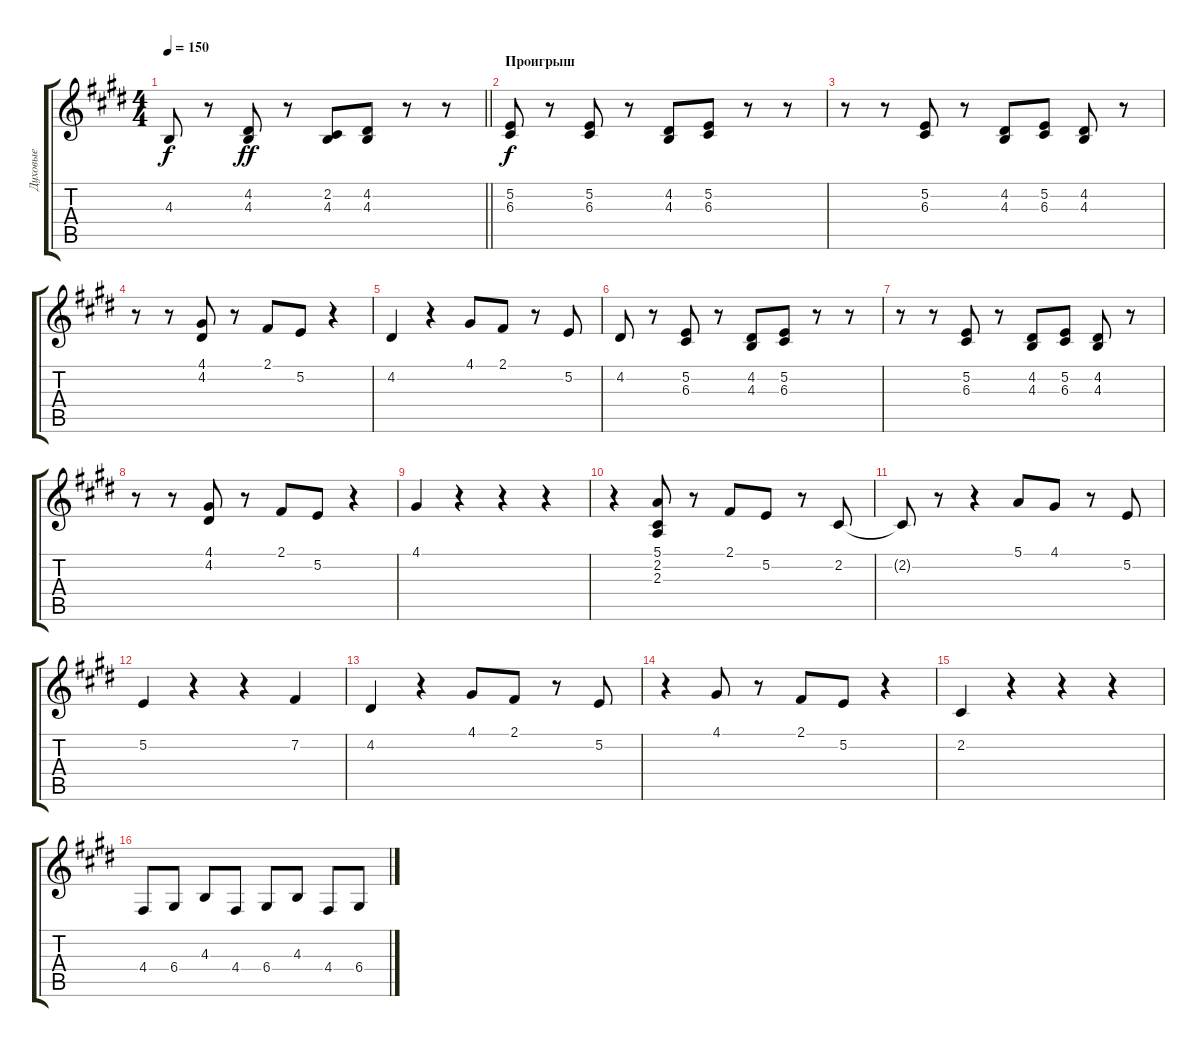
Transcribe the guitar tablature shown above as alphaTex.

\track ("Духовые" "Духовые") {instrument brasssection}
\staff {score tabs}
\tuning (E4 B3 G3 D3 A2 E2) {hide}
\ts (4 4)
\tempo 150
\clef g2
\barLineRight lightlight
\ks c#minor
4.3.8{dy f} r.8 (4.2 4.3).8{dy ff} r.8 (2.2 4.3).8 (4.2 4.3).8 r.8 r.8 |
\section ("" "Проигрыш")
(5.2 6.3).8{dy f} r.8 (5.2 6.3).8 r.8 (4.2 4.3).8 (5.2 6.3).8 r.8 r.8 |
r.8 r.8 (5.2 6.3).8 r.8 (4.2 4.3).8 (5.2 6.3).8 (4.2 4.3).8 r.8 |
r.8 r.8 (4.1 4.2).8 r.8 2.1.8 5.2.8 r.4 |
4.2.4 r.4 4.1.8 2.1.8 r.8 5.2.8 |
4.2.8 r.8 (5.2 6.3).8 r.8 (4.2 4.3).8 (5.2 6.3).8 r.8 r.8 |
r.8 r.8 (5.2 6.3).8 r.8 (4.2 4.3).8 (5.2 6.3).8 (4.2 4.3).8 r.8 |
r.8 r.8 (4.1 4.2).8 r.8 2.1.8 5.2.8 r.4 |
4.1.4 r.4 r.4 r.4 |
r.4 (5.1 2.2 2.3).8 r.8 2.1.8 5.2.8 r.8 2.2.8 |
2.2{t}.8 r.8 r.4 5.1.8 4.1.8 r.8 5.2.8 |
5.2.4 r.4 r.4 7.2.4 |
4.2.4 r.4 4.1.8 2.1.8 r.8 5.2.8 |
r.4 4.1.8 r.8 2.1.8 5.2.8 r.4 |
2.2.4 r.4 r.4 r.4 |
4.4.8 6.4.8 4.3.8 4.4.8 6.4.8 4.3.8 4.4.8 6.4.8
